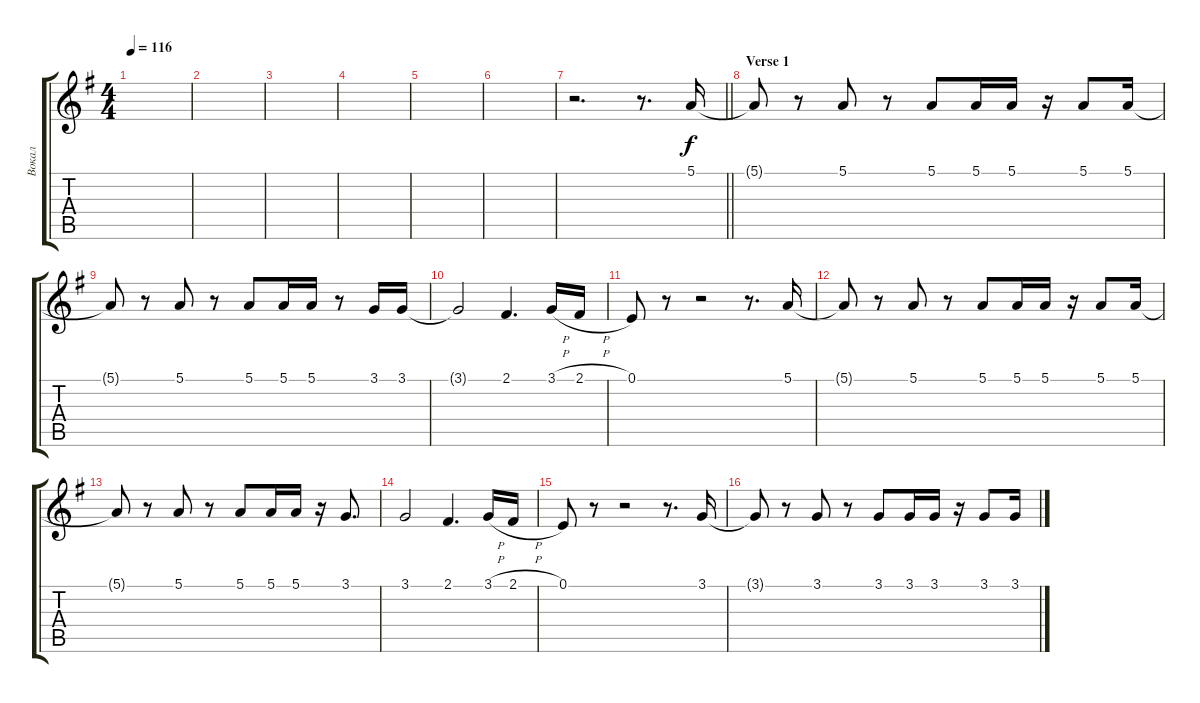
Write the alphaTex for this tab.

\track ("Вокал" "Вокал") {instrument trumpet}
\staff {score tabs}
\tuning (E4 B3 G3 D3 A2 E2) {hide}
\ts (4 4)
\tempo 116
\clef g2
\ks eminor
|
|
|
|
|
|
\barLineRight lightlight
r.2{d} r.8{d} 5.1.16 |
\section ("" "Verse 1")
5.1{t}.8 r.8 5.1.8 r.8 5.1.8 5.1.16 5.1.16 r.16 5.1.8 5.1.16 |
5.1{t}.8 r.8 5.1.8 r.8 5.1.8 5.1.16 5.1.16 r.8 3.1.16 3.1.16 |
3.1{t}.2 2.1.4{d} 3.1{h}.16 2.1{h}.16 |
0.1.8 r.8 r.2 r.8{d} 5.1.16 |
5.1{t}.8 r.8 5.1.8 r.8 5.1.8 5.1.16 5.1.16 r.16 5.1.8 5.1.16 |
5.1{t}.8 r.8 5.1.8 r.8 5.1.8 5.1.16 5.1.16 r.16 3.1.8{d} |
3.1.2 2.1.4{d} 3.1{h}.16 2.1{h}.16 |
0.1.8 r.8 r.2 r.8{d} 3.1.16 |
3.1{t}.8 r.8 3.1.8 r.8 3.1.8 3.1.16 3.1.16 r.16 3.1.8 3.1.16
